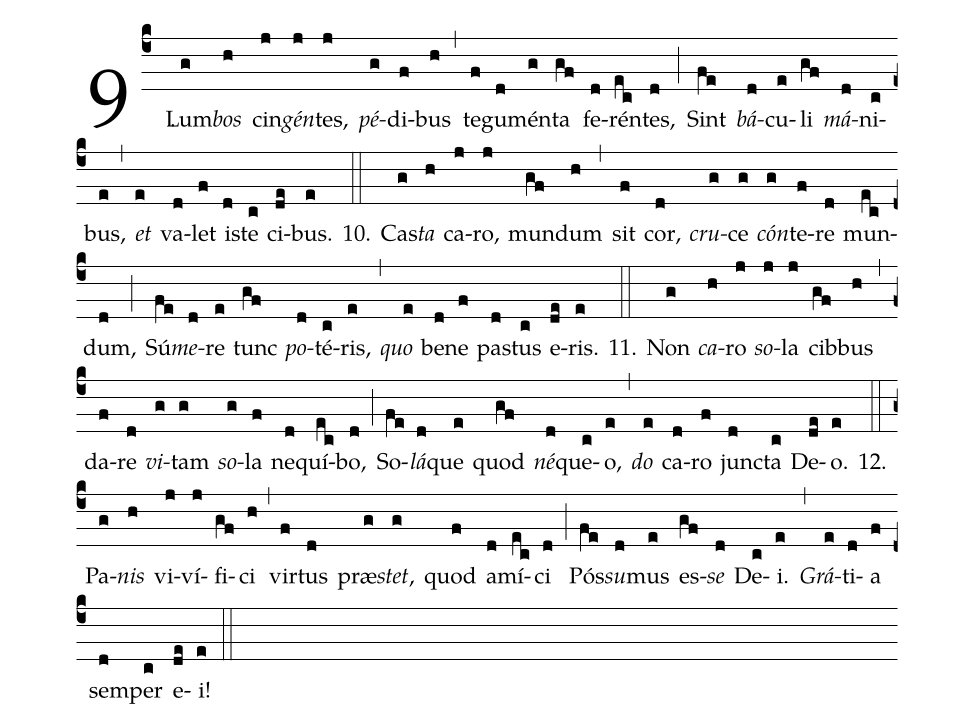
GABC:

%%
(c4) 9.() Lum(g)<i>bos</i>(h) cin(j)<i>gén</i>(j)tes,(j) <i>pé</i>(g)di(f)bus(h) (,) te(f)gu(d)mén(g)ta(gf) fe(d)rén(ec)tes,(d) (;)
Sint(fe) <i>bá</i>(d)cu(e)li(gf) <i>má</i>(d)ni(c)bus,(e) (,) <i>et</i>(e) va(d)let(f) i(d)ste(c) ci(de)bus.(e)
10.(::) Ca(g)s<i>ta</i>(h) ca(j)ro,(j) mun(gf)dum(h) (,) sit(f) cor,(d) <i>cru</i>(g)ce(g) <i>cón</i>(g)te(f)re(d) mun(ec)dum,(d) (;)
Sú(fe)<i>me</i>(d)re(e) tunc(gf) <i>po</i>(d)té(c)ris,(e) (,) <i>quo</i>(e) be(d)ne(f) pa(d)stus(c) e(de)ris.(e)
11.(::) Non(g) <i>ca</i>(h)ro(j) <i>so</i>(j)la(j) cib(gf)bus(h) (,) da(f)re(d) <i>vi</i>(g)tam(g) <i>so</i>(g)la(f) ne(d)quí(ec)bo,(d) (;)
So(fe)<i>lá</i>(d)que(e) quod(gf) <i>né</i>(d)que(c)o,(e) (,) <i>do</i>(e) ca(d)ro(f) jun(d)cta(c) De(de)o.(e)
12.(::) Pa(g)<i>nis</i>(h) vi(j)ví(j)fi(gf)ci(h) (,) vir(f)tus(d) præ(g)<i>stet</i>,(g) quod(f) a(d)mí(ec)ci(d) (;)
Pós(fe)<i>su</i>(d)mus(e) es(gf)<i>se</i>(d) De(c)i.(e) (,) <i>Grá</i>(e)ti(d)a(f) sem(d)per(c) e(de)i!(e) (::)
